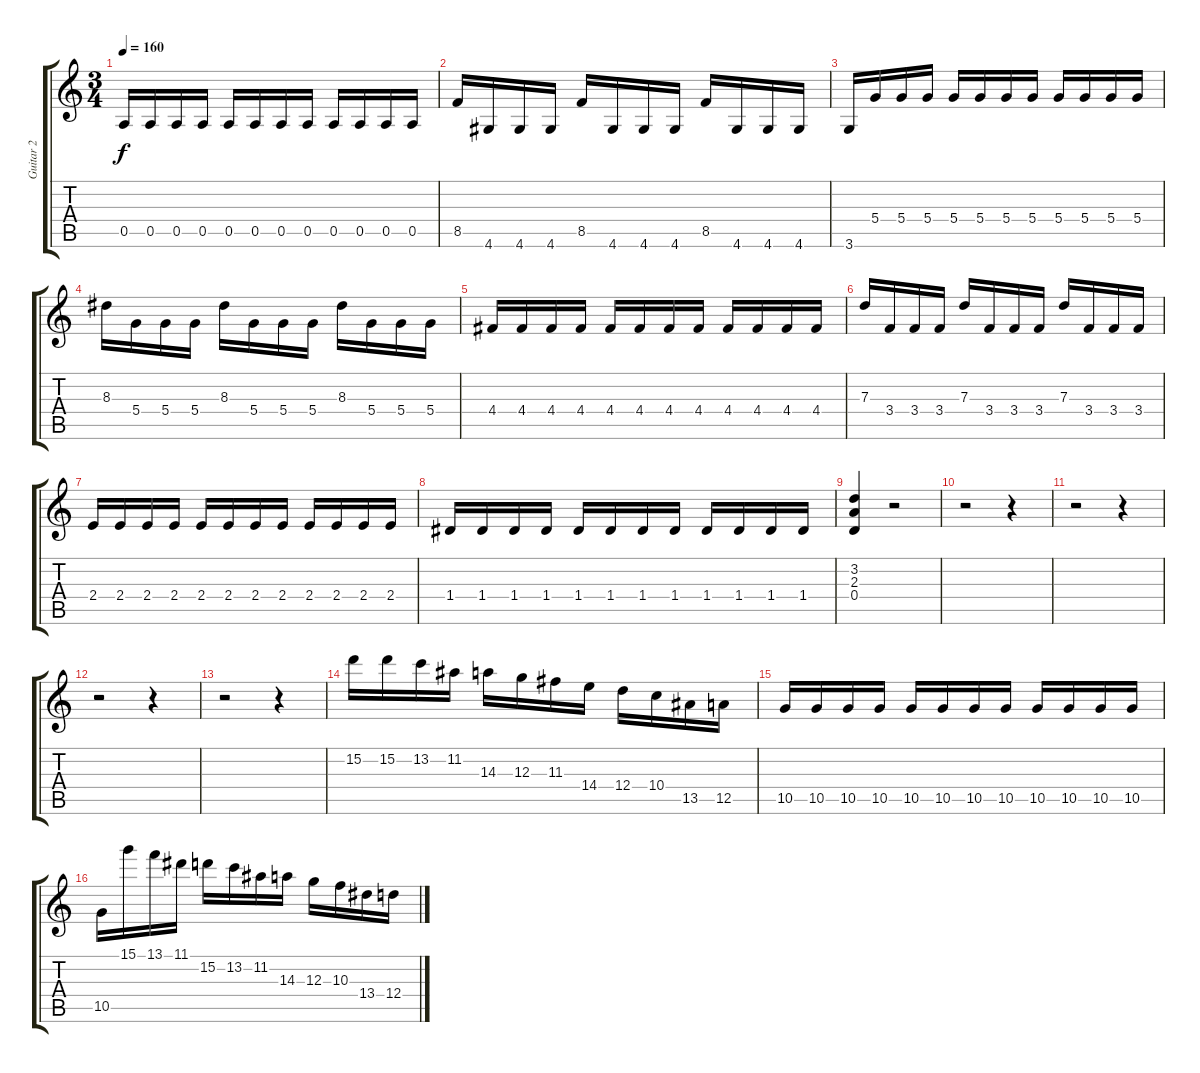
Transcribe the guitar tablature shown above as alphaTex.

\track ("Guitar 2" "Guitar 2") {instrument distortionguitar}
\staff {score tabs}
\tuning (E4 B3 G3 D3 A2 E2) {hide}
\ts (3 4)
\tempo 160
\clef g2
\ks c
0.5.16{dy f} 0.5.16 0.5.16 0.5.16 0.5.16 0.5.16 0.5.16 0.5.16 0.5.16 0.5.16 0.5.16 0.5.16 |
8.5.16 4.6.16 4.6.16 4.6.16 8.5.16 4.6.16 4.6.16 4.6.16 8.5.16 4.6.16 4.6.16 4.6.16 |
3.6.16 5.4.16 5.4.16 5.4.16 5.4.16 5.4.16 5.4.16 5.4.16 5.4.16 5.4.16 5.4.16 5.4.16 |
8.3.16 5.4.16 5.4.16 5.4.16 8.3.16 5.4.16 5.4.16 5.4.16 8.3.16 5.4.16 5.4.16 5.4.16 |
4.4.16 4.4.16 4.4.16 4.4.16 4.4.16 4.4.16 4.4.16 4.4.16 4.4.16 4.4.16 4.4.16 4.4.16 |
7.3.16 3.4.16 3.4.16 3.4.16 7.3.16 3.4.16 3.4.16 3.4.16 7.3.16 3.4.16 3.4.16 3.4.16 |
2.4.16 2.4.16 2.4.16 2.4.16 2.4.16 2.4.16 2.4.16 2.4.16 2.4.16 2.4.16 2.4.16 2.4.16 |
1.4.16 1.4.16 1.4.16 1.4.16 1.4.16 1.4.16 1.4.16 1.4.16 1.4.16 1.4.16 1.4.16 1.4.16 |
(3.2 2.3 0.4).4 r.2 |
r.2 r.4 |
r.2 r.4 |
r.2 r.4 |
r.2 r.4 |
15.2.16 15.2.16 13.2.16 11.2.16 14.3.16 12.3.16 11.3.16 14.4.16 12.4.16 10.4.16 13.5.16 12.5.16 |
10.5.16 10.5.16 10.5.16 10.5.16 10.5.16 10.5.16 10.5.16 10.5.16 10.5.16 10.5.16 10.5.16 10.5.16 |
10.5.16 15.1.16 13.1.16 11.1.16 15.2.16 13.2.16 11.2.16 14.3.16 12.3.16 10.3.16 13.4.16 12.4.16
